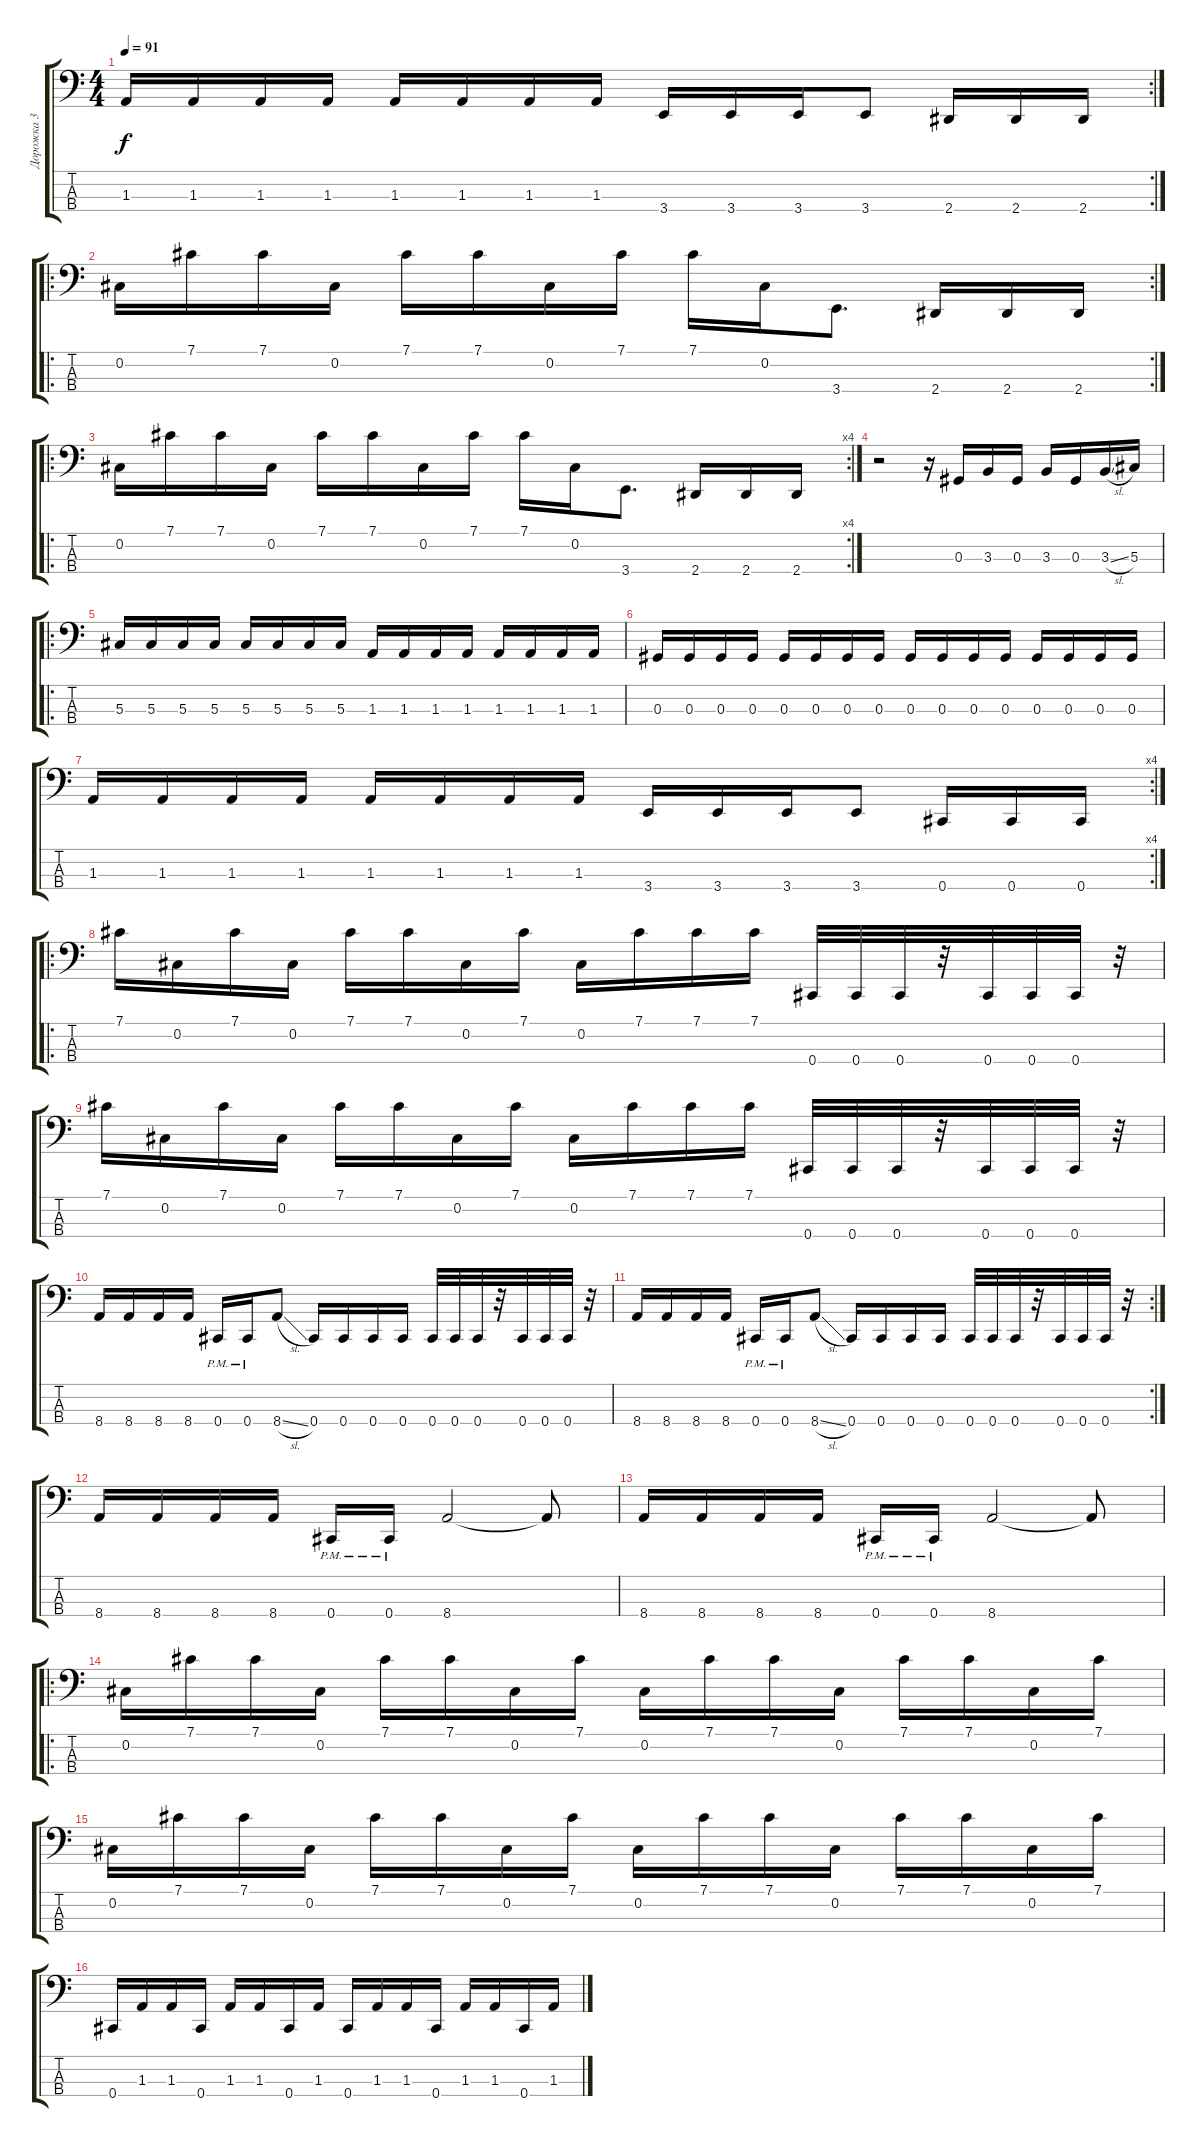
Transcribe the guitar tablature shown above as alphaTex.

\track ("Дорожка 3" "Дорожка 3") {instrument electricbassfinger}
\staff {score tabs}
\tuning (Gb2 Db2 Ab1 Db1) {hide}
\rc 2
\ts (4 4)
\tempo 91
\clef f4
\ks c
1.3.16{dy f} 1.3.16 1.3.16 1.3.16 1.3.16 1.3.16 1.3.16 1.3.16 3.4.16 3.4.16 3.4.16 3.4.8 2.4.16 2.4.16 2.4.16 |
\ro
\rc 2
0.2.16 7.1.16 7.1.16 0.2.16 7.1.16 7.1.16 0.2.16 7.1.16 7.1.16 0.2.16 3.4.8{d} 2.4.16 2.4.16 2.4.16 |
\ro
\rc 4
0.2.16 7.1.16 7.1.16 0.2.16 7.1.16 7.1.16 0.2.16 7.1.16 7.1.16 0.2.16 3.4.8{d} 2.4.16 2.4.16 2.4.16 |
r.2 r.16 0.3.16 3.3.16 0.3.16 3.3.16 0.3.16 3.3{sl}.16 5.3.16 |
\ro
5.3.16 5.3.16 5.3.16 5.3.16 5.3.16 5.3.16 5.3.16 5.3.16 1.3.16 1.3.16 1.3.16 1.3.16 1.3.16 1.3.16 1.3.16 1.3.16 |
0.3.16 0.3.16 0.3.16 0.3.16 0.3.16 0.3.16 0.3.16 0.3.16 0.3.16 0.3.16 0.3.16 0.3.16 0.3.16 0.3.16 0.3.16 0.3.16 |
\rc 4
1.3.16 1.3.16 1.3.16 1.3.16 1.3.16 1.3.16 1.3.16 1.3.16 3.4.16 3.4.16 3.4.16 3.4.8 0.4.16 0.4.16 0.4.16 |
\ro
7.1.16 0.2.16 7.1.16 0.2.16 7.1.16 7.1.16 0.2.16 7.1.16 0.2.16 7.1.16 7.1.16 7.1.16 0.4.32 0.4.32 0.4.32 r.32 0.4.32 0.4.32 0.4.32 r.32 |
7.1.16 0.2.16 7.1.16 0.2.16 7.1.16 7.1.16 0.2.16 7.1.16 0.2.16 7.1.16 7.1.16 7.1.16 0.4.32 0.4.32 0.4.32 r.32 0.4.32 0.4.32 0.4.32 r.32 |
8.4.16 8.4.16 8.4.16 8.4.16 0.4{pm}.16 0.4{pm}.16 8.4{sl}.8 0.4.16 0.4.16 0.4.16 0.4.16 0.4.32 0.4.32 0.4.32 r.32 0.4.32 0.4.32 0.4.32 r.32 |
\rc 2
8.4.16 8.4.16 8.4.16 8.4.16 0.4{pm}.16 0.4{pm}.16 8.4{sl}.8 0.4.16 0.4.16 0.4.16 0.4.16 0.4.32 0.4.32 0.4.32 r.32 0.4.32 0.4.32 0.4.32 r.32 |
8.4.16 8.4.16 8.4.16 8.4.16 0.4{pm}.16 0.4{pm}.16 8.4.2 8.4{t}.8 |
8.4.16 8.4.16 8.4.16 8.4.16 0.4{pm}.16 0.4{pm}.16 8.4.2 8.4{t}.8 |
\ro
0.2.16 7.1.16 7.1.16 0.2.16 7.1.16 7.1.16 0.2.16 7.1.16 0.2.16 7.1.16 7.1.16 0.2.16 7.1.16 7.1.16 0.2.16 7.1.16 |
0.2.16 7.1.16 7.1.16 0.2.16 7.1.16 7.1.16 0.2.16 7.1.16 0.2.16 7.1.16 7.1.16 0.2.16 7.1.16 7.1.16 0.2.16 7.1.16 |
0.4.16 1.3.16 1.3.16 0.4.16 1.3.16 1.3.16 0.4.16 1.3.16 0.4.16 1.3.16 1.3.16 0.4.16 1.3.16 1.3.16 0.4.16 1.3.16
